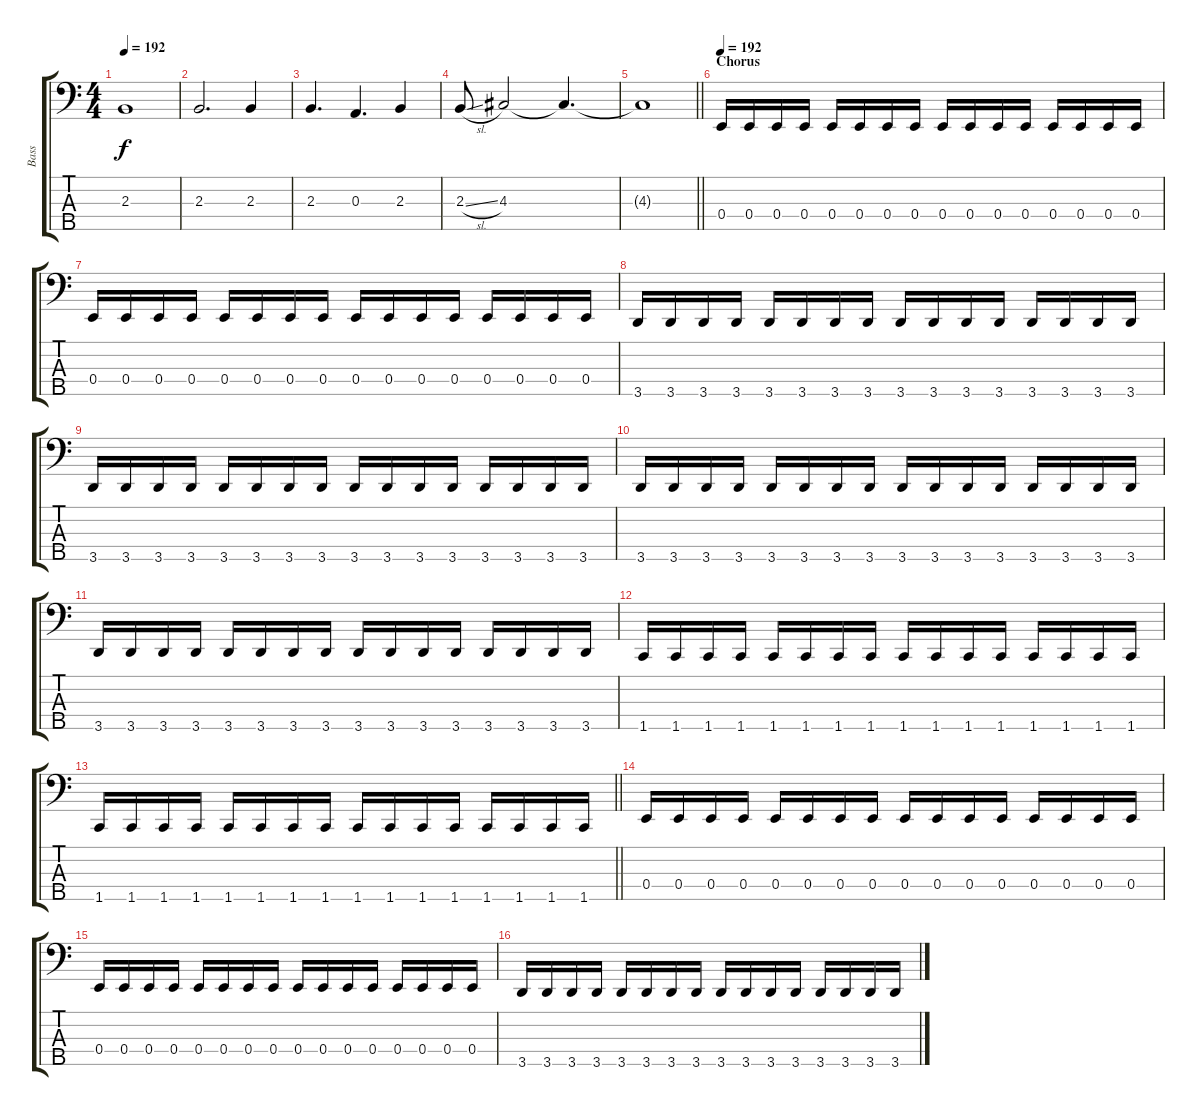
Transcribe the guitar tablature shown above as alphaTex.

\track ("Bass" "Bass") {instrument electricbassfinger}
\staff {score tabs}
\tuning (G2 D2 A1 E1 B0) {hide}
\ts (4 4)
\tempo 192
\clef f4
\ks c
2.3{t}.1{dy f} |
2.3.2{d} 2.3.4 |
2.3.4{d} 0.3.4{d} 2.3.4 |
2.3{sl}.8 4.3.2 4.3{t}.4{d} |
\barLineRight lightlight
4.3{t}.1 |
\section ("" "Chorus")
\tempo 192
0.4.16{volume 16} 0.4.16 0.4.16 0.4.16 0.4.16 0.4.16 0.4.16 0.4.16 0.4.16 0.4.16 0.4.16 0.4.16 0.4.16 0.4.16 0.4.16 0.4.16 |
0.4.16 0.4.16 0.4.16 0.4.16 0.4.16 0.4.16 0.4.16 0.4.16 0.4.16 0.4.16 0.4.16 0.4.16 0.4.16 0.4.16 0.4.16 0.4.16 |
3.5.16 3.5.16 3.5.16 3.5.16 3.5.16 3.5.16 3.5.16 3.5.16 3.5.16 3.5.16 3.5.16 3.5.16 3.5.16 3.5.16 3.5.16 3.5.16 |
3.5.16 3.5.16 3.5.16 3.5.16 3.5.16 3.5.16 3.5.16 3.5.16 3.5.16 3.5.16 3.5.16 3.5.16 3.5.16 3.5.16 3.5.16 3.5.16 |
3.5.16 3.5.16 3.5.16 3.5.16 3.5.16 3.5.16 3.5.16 3.5.16 3.5.16 3.5.16 3.5.16 3.5.16 3.5.16 3.5.16 3.5.16 3.5.16 |
3.5.16 3.5.16 3.5.16 3.5.16 3.5.16 3.5.16 3.5.16 3.5.16 3.5.16 3.5.16 3.5.16 3.5.16 3.5.16 3.5.16 3.5.16 3.5.16 |
1.5.16 1.5.16 1.5.16 1.5.16 1.5.16 1.5.16 1.5.16 1.5.16 1.5.16 1.5.16 1.5.16 1.5.16 1.5.16 1.5.16 1.5.16 1.5.16 |
\barLineRight lightlight
1.5.16 1.5.16 1.5.16 1.5.16 1.5.16 1.5.16 1.5.16 1.5.16 1.5.16 1.5.16 1.5.16 1.5.16 1.5.16 1.5.16 1.5.16 1.5.16 |
\section ("" "")
0.4.16 0.4.16 0.4.16 0.4.16 0.4.16 0.4.16 0.4.16 0.4.16 0.4.16 0.4.16 0.4.16 0.4.16 0.4.16 0.4.16 0.4.16 0.4.16 |
0.4.16 0.4.16 0.4.16 0.4.16 0.4.16 0.4.16 0.4.16 0.4.16 0.4.16 0.4.16 0.4.16 0.4.16 0.4.16 0.4.16 0.4.16 0.4.16 |
3.5.16 3.5.16 3.5.16 3.5.16 3.5.16 3.5.16 3.5.16 3.5.16 3.5.16 3.5.16 3.5.16 3.5.16 3.5.16 3.5.16 3.5.16 3.5.16
